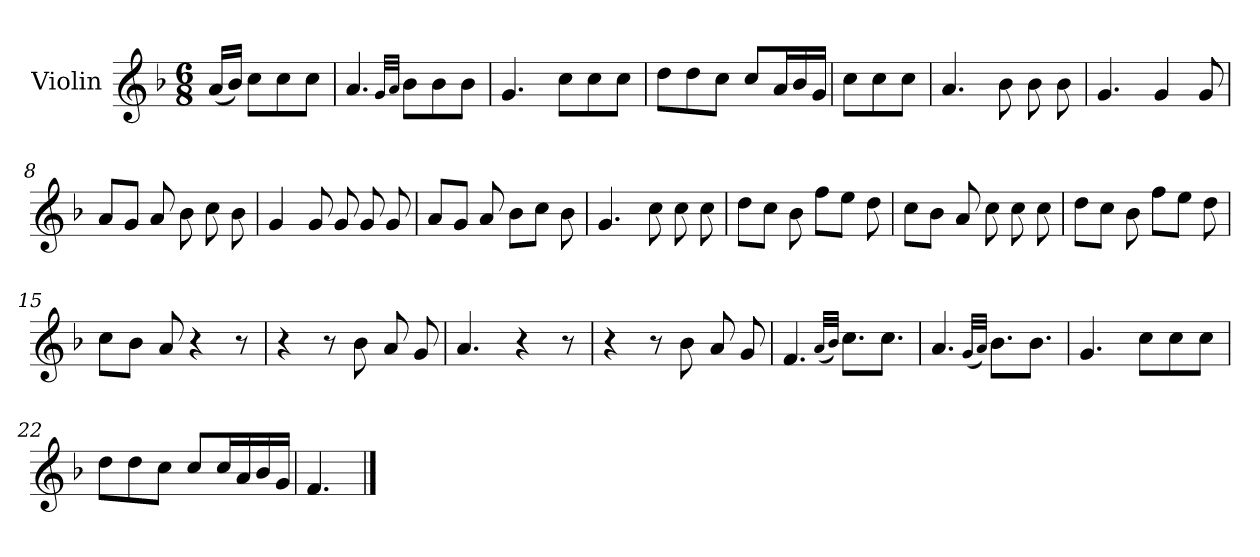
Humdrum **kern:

**kern
*part1
*staff1
*I"Violin
*I'Vln.
*clefG2
*k[b-]
*M6/8
=1
(<16a/LL
16b-/JJ)
8cc\L
8cc\
8cc\J
=2
4.a/
32qqg/LLL
32qqa/JJJ
8b-\L
8b-\
8b-\J
=3
4.g/
8cc\L
8cc\
8cc\J
=4
8dd\L
8dd\
8cc\J
8cc/L
16a/L
16b-/
16g/JJ
=5
8cc\L
8cc\
8cc\J
=6
4.a/
8b-\
8b-\
8b-\
!!LO:LB:g=z
=7
4.g/
4g/
8g/
=8
8a/L
8g/J
8a/
8b-\
8cc\
8b-\
=9
4g/
8g/
8g/
8g/
8g/
=10
8a/L
8g/J
8a/
8b-\L
8cc\J
8b-\
=11
4.g/
8cc\
8cc\
8cc\
=12
8dd\L
8cc\J
8b-\
8ff\L
8ee\J
8dd\
!!LO:LB:g=z
=13
8cc\L
8b-\J
8a/
8cc\
8cc\
8cc\
=14
8dd\L
8cc\J
8b-\
8ff\L
8ee\J
8dd\
=15
8cc\L
8b-\J
8a/
4r
8r
=16
4r
8r
8b-\
8a/
8g/
=17
4.a/
4r
8r
=18
4r
8r
8b-\
8a/
8g/
!!LO:LB:g=z
=19
4.f/
(<32qqa/LLL
32qqb-/JJJ)
8.cc\L
8.cc\J
=20
4.a/
(<32qqg/LLL
32qqa/JJJ)
8.b-\L
8.b-\J
=21
4.g/
8cc\L
8cc\
8cc\J
=22
8dd\L
8dd\
8cc\J
8cc/L
16cc/L
16a/
16b-/
16g/JJ
=23
4.f/
==
*-
